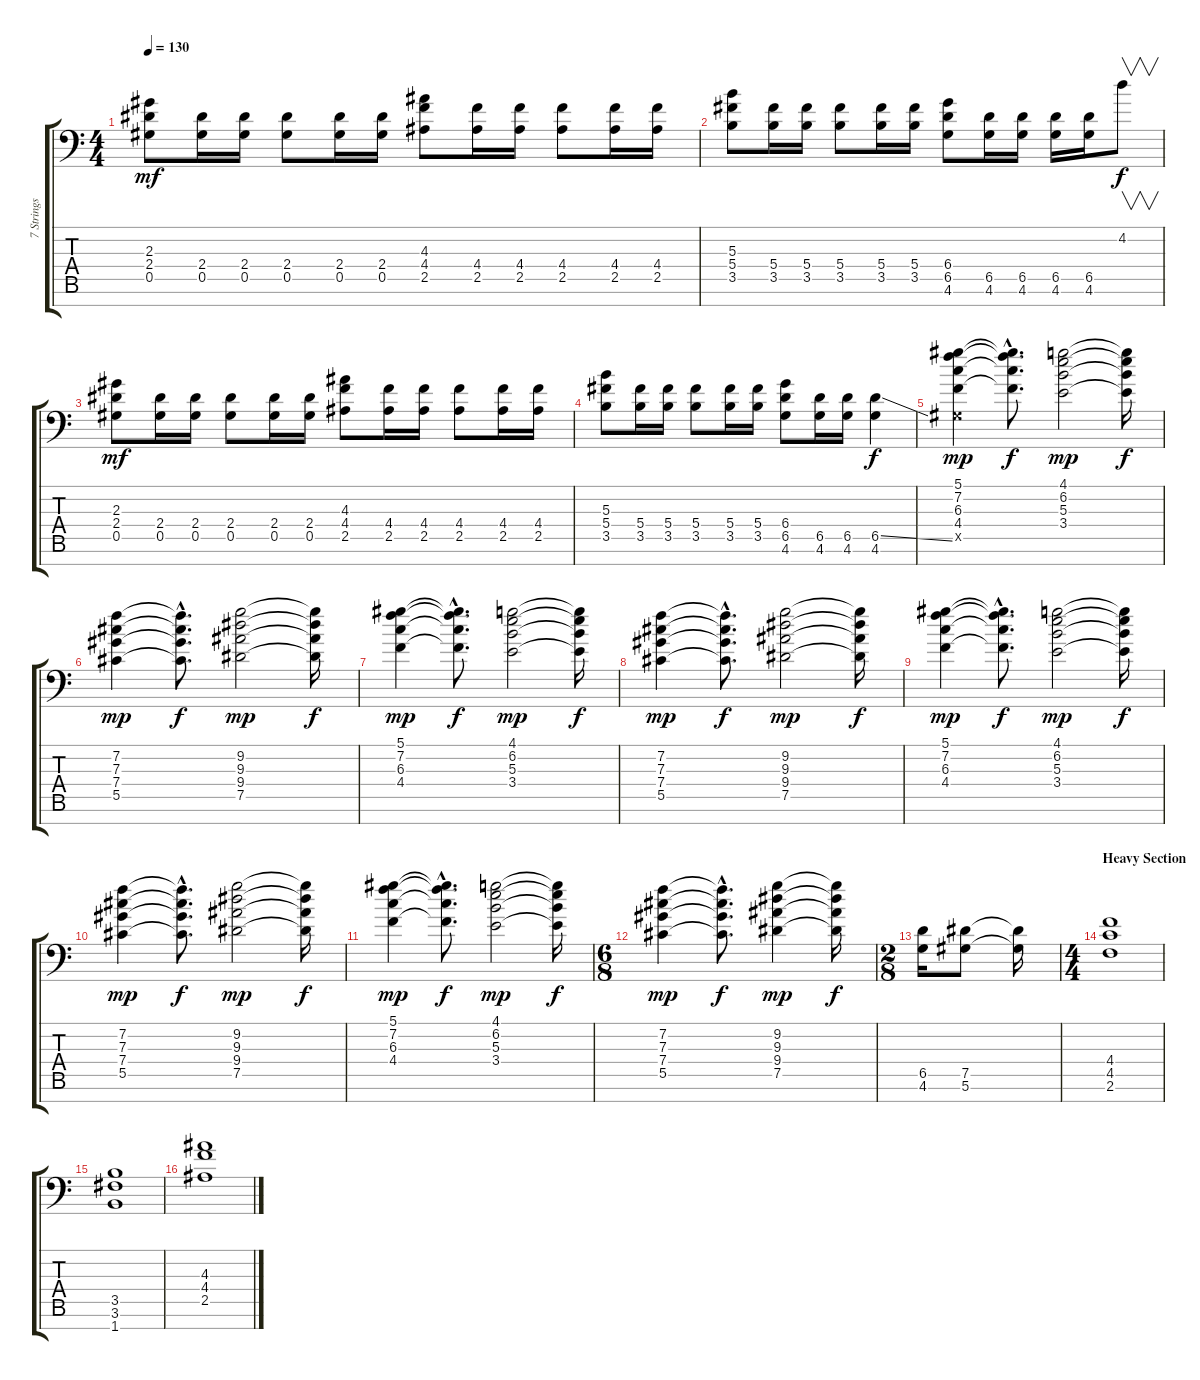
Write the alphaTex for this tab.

\track ("7 Strings Guitar" "7 Strings ") {instrument distortionguitar}
\staff {score tabs}
\tuning (Eb4 Bb3 Gb3 Db3 Ab2 Eb2 Bb1) {hide}
\ts (4 4)
\tempo 130
\clef f4
\ks c
(2.3 2.4 0.5).8{dy mf instrument distortionguitar} (2.4 0.5).16 (2.4 0.5).16 (2.4 0.5).8 (2.4 0.5).16 (2.4 0.5).16 (4.3 4.4 2.5).8 (4.4 2.5).16 (4.4 2.5).16 (4.4 2.5).8 (4.4 2.5).16 (4.4 2.5).16 |
(5.3 5.4 3.5).8 (5.4 3.5).16 (5.4 3.5).16 (5.4 3.5).8 (5.4 3.5).16 (5.4 3.5).16 (6.4 6.5 4.6).8 (6.5 4.6).16 (6.5 4.6).16 (6.5 4.6).16 (6.5 4.6).16 4.2.8{v dy f instrument guitarharmonics} |
(2.3 2.4 0.5).8{dy mf instrument distortionguitar} (2.4 0.5).16 (2.4 0.5).16 (2.4 0.5).8 (2.4 0.5).16 (2.4 0.5).16 (4.3 4.4 2.5).8 (4.4 2.5).16 (4.4 2.5).16 (4.4 2.5).8 (4.4 2.5).16 (4.4 2.5).16 |
(5.3 5.4 3.5).8 (5.4 3.5).16 (5.4 3.5).16 (5.4 3.5).8 (5.4 3.5).16 (5.4 3.5).16 (6.4 6.5 4.6).8 (6.5 4.6).16 (6.5 4.6).16 (6.5{ss} 4.6).4{dy f} |
(5.1 7.2 6.3 4.4 0.5{x}).4{dy mp instrument distortionguitar} (5.1{hac t} 7.2{hac t} 6.3{hac t} 4.4{hac t}).8{d dy f} (4.1 6.2 5.3 3.4).2{dy mp} (4.1{t} 6.2{t} 5.3{t} 3.4{t}).16{dy f} |
(7.2 7.3 7.4 5.5).4{dy mp} (7.2{hac t} 7.3{hac t} 7.4{hac t} 5.5{hac t}).8{d dy f} (9.2 9.3 9.4 7.5).2{dy mp} (9.2{t} 9.3{t} 9.4{t} 7.5{t}).16{dy f} |
(5.1 7.2 6.3 4.4).4{dy mp instrument distortionguitar} (5.1{hac t} 7.2{hac t} 6.3{hac t} 4.4{hac t}).8{d dy f} (4.1 6.2 5.3 3.4).2{dy mp} (4.1{t} 6.2{t} 5.3{t} 3.4{t}).16{dy f} |
(7.2 7.3 7.4 5.5).4{dy mp} (7.2{hac t} 7.3{hac t} 7.4{hac t} 5.5{hac t}).8{d dy f} (9.2 9.3 9.4 7.5).2{dy mp} (9.2{t} 9.3{t} 9.4{t} 7.5{t}).16{dy f} |
(5.1 7.2 6.3 4.4).4{dy mp instrument distortionguitar} (5.1{hac t} 7.2{hac t} 6.3{hac t} 4.4{hac t}).8{d dy f} (4.1 6.2 5.3 3.4).2{dy mp} (4.1{t} 6.2{t} 5.3{t} 3.4{t}).16{dy f} |
(7.2 7.3 7.4 5.5).4{dy mp} (7.2{hac t} 7.3{hac t} 7.4{hac t} 5.5{hac t}).8{d dy f} (9.2 9.3 9.4 7.5).2{dy mp} (9.2{t} 9.3{t} 9.4{t} 7.5{t}).16{dy f} |
(5.1 7.2 6.3 4.4).4{dy mp instrument distortionguitar} (5.1{hac t} 7.2{hac t} 6.3{hac t} 4.4{hac t}).8{d dy f} (4.1 6.2 5.3 3.4).2{dy mp} (4.1{t} 6.2{t} 5.3{t} 3.4{t}).16{dy f} |
\ts (6 8)
(7.2 7.3 7.4 5.5).4{dy mp} (7.2{hac t} 7.3{hac t} 7.4{hac t} 5.5{hac t}).8{d dy f} (9.2 9.3 9.4 7.5).4{dy mp} (9.2{t} 9.3{t} 9.4{t} 7.5{t}).16{dy f} |
\ts (2 8)
(6.5 4.6).16 (7.5 5.6).8 (7.5{t} 5.6{t}).16 |
\ts (4 4)
\section ("" "Heavy Section")
(4.4 4.5 2.6).1 |
(3.5 3.6 1.7).1 |
(4.3 4.4 2.5).1
